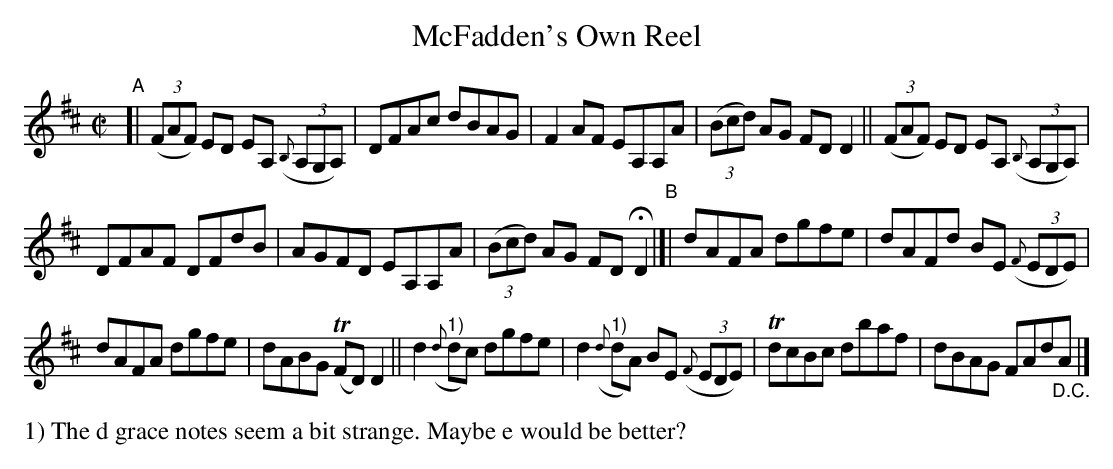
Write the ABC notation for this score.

X:1
T: McFadden's Own Reel
M: C|
L: 1/8
K: D
"^A"[|\
(3(FAF) ED EA, (3({B,}A,G,A,) | DFAc dBAG | F2AF EA,A,A | (3(Bcd) AG FDD2 || (3(FAF) ED EA, (3({B,}A,G,A,) |
DFAF DFdB | AGFD EA,A,A | (3(Bcd) AG FDHD2 "^B"|[| dAFA dgfe | dAFd BE (3({F}EDE) |
dAFA dgfe | dABG (TFD)D2 || d2 "^1)"({d}dc) dgfe | d2 "^1)"({d}dA) BE (3({F}EDE) | TdcBc dbaf | dBAG FAd"_D.C."A |]
